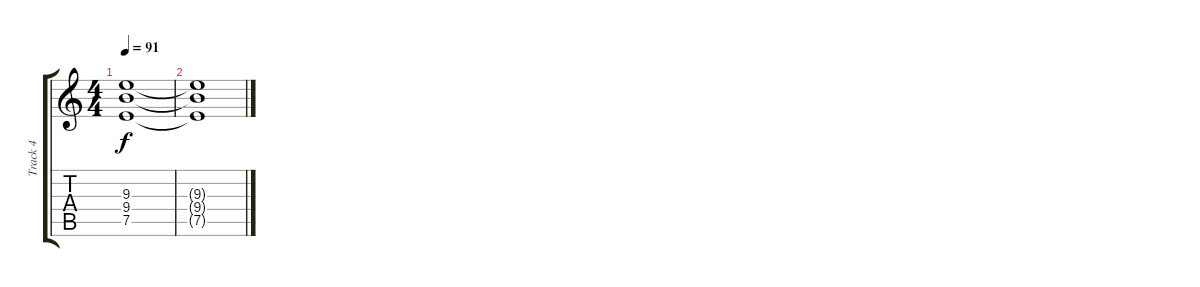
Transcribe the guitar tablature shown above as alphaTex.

\track ("Track 4" "Track 4") {instrument distortionguitar}
\staff {score tabs}
\tuning (E4 B3 G3 D3 A2 E2) {hide}
\ts (4 4)
\tempo 91
\clef g2
\ks c
(9.3{t} 9.4{t} 7.5{t}).1{dy f} |
(9.3{t} 9.4{t} 7.5{t}).1
